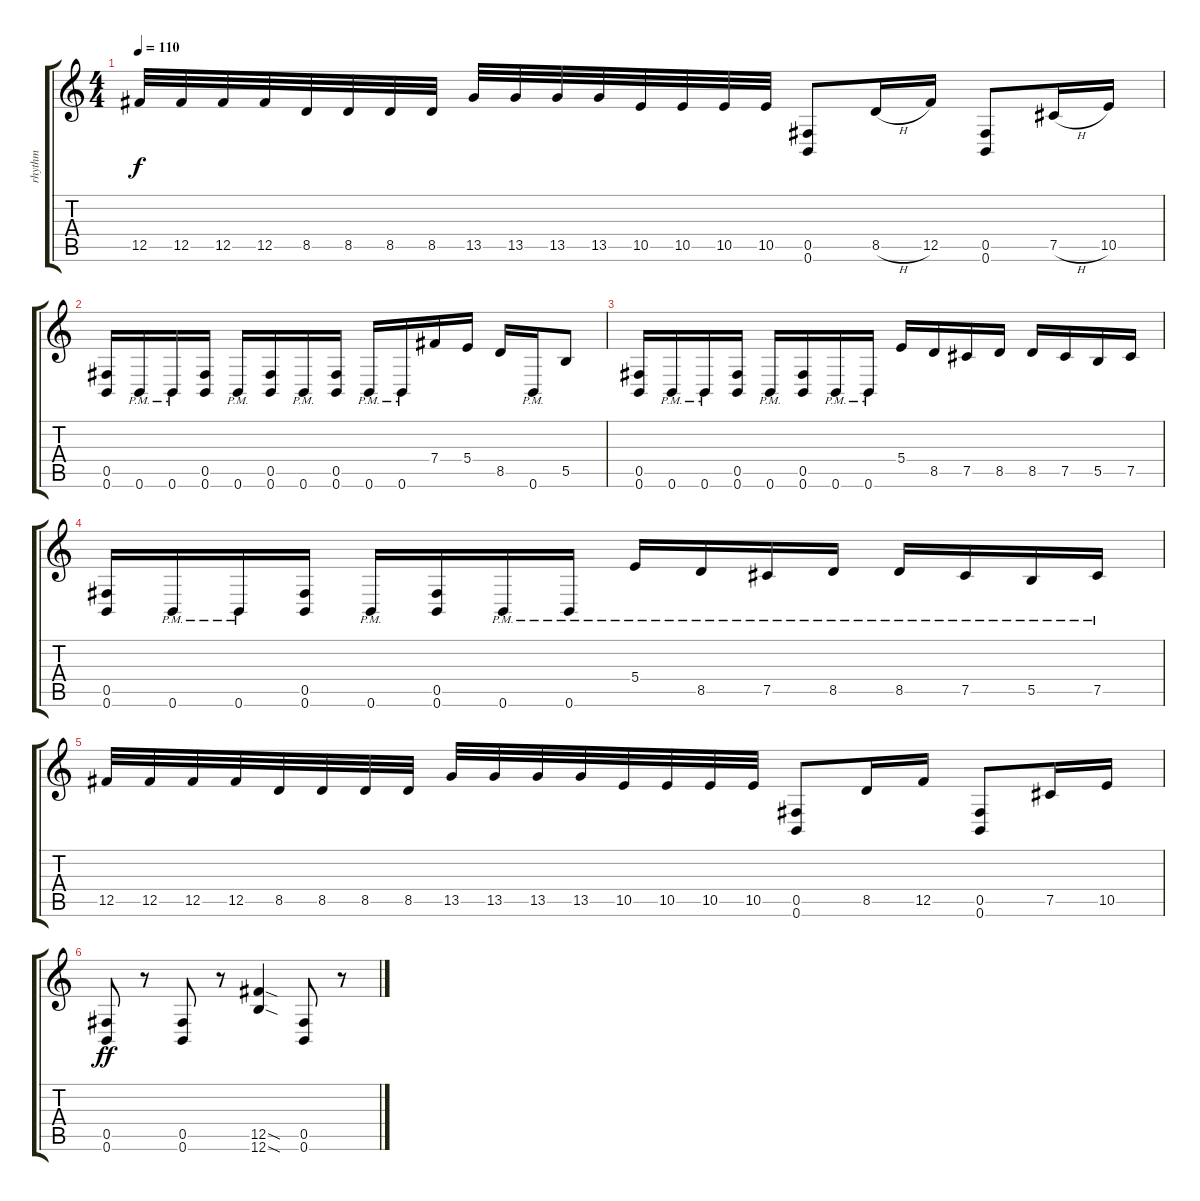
\track ("rhythm" "rhythm") {instrument distortionguitar}
\staff {score tabs}
\tuning (Db4 Ab3 E3 B2 Gb2 B1) {hide}
\ts (4 4)
\tempo 110
\clef g2
\ks c
12.5.32{dy f} 12.5.32 12.5.32 12.5.32 8.5.32 8.5.32 8.5.32 8.5.32 13.5.32 13.5.32 13.5.32 13.5.32 10.5.32 10.5.32 10.5.32 10.5.32 (0.5 0.6).8 8.5{h}.16 12.5.16 (0.5 0.6).8 7.5{h}.16 10.5.16 |
(0.5 0.6).16 0.6{pm}.16 0.6{pm}.16 (0.5 0.6).16 0.6{pm}.16 (0.5 0.6).16 0.6{pm}.16 (0.5 0.6).16 0.6{pm}.16 0.6{pm}.16 7.4.16 5.4.16 8.5.16 0.6{pm}.16 5.5.8 |
(0.5 0.6).16 0.6{pm}.16 0.6{pm}.16 (0.5 0.6).16 0.6{pm}.16 (0.5 0.6).16 0.6{pm}.16 0.6{pm}.16 5.4.16 8.5.16 7.5.16 8.5.16 8.5.16 7.5.16 5.5.16 7.5.16 |
(0.5 0.6).16 0.6{pm}.16 0.6{pm}.16 (0.5 0.6).16 0.6{pm}.16 (0.5 0.6).16 0.6{pm}.16 0.6{pm}.16 5.4{pm}.16 8.5{pm}.16 7.5{pm}.16 8.5{pm}.16 8.5{pm}.16 7.5{pm}.16 5.5{pm}.16 7.5{pm}.16 |
12.5.32 12.5.32 12.5.32 12.5.32 8.5.32 8.5.32 8.5.32 8.5.32 13.5.32 13.5.32 13.5.32 13.5.32 10.5.32 10.5.32 10.5.32 10.5.32 (0.5 0.6).8 8.5.16 12.5.16 (0.5 0.6).8 7.5.16 10.5.16 |
(0.5 0.6).8{dy ff} r.8 (0.5 0.6).8 r.8 (12.5{sod} 12.6{sod}).4 (0.5 0.6).8 r.8
